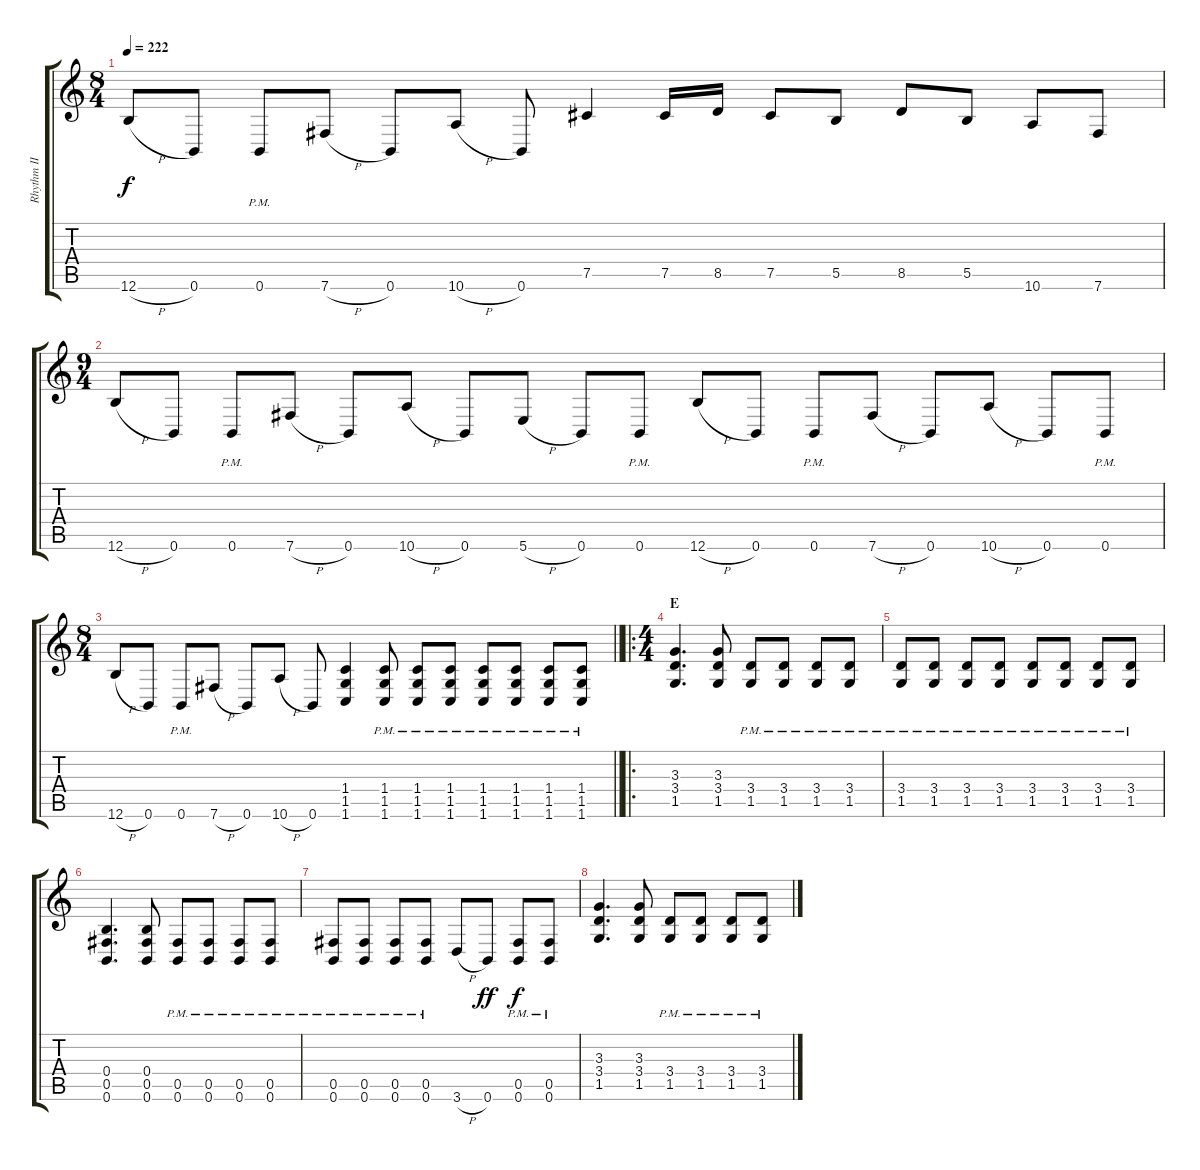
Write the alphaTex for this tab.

\track ("Rhythm II" "Rhythm II") {instrument distortionguitar}
\staff {score tabs}
\tuning (Db4 Ab3 E3 B2 Gb2 B1) {hide}
\ts (8 4)
\tempo 222
\clef g2
\ks c
12.6{h}.8{dy f} 0.6.8 0.6{pm}.8 7.6{h}.8 0.6.8 10.6{h}.8 0.6.8 7.5.4 7.5.16 8.5.16 7.5.8 5.5.8 8.5.8 5.5.8 10.6.8 7.6.8 |
\ts (9 4)
12.6{h}.8 0.6.8 0.6{pm}.8 7.6{h}.8 0.6.8 10.6{h}.8 0.6.8 5.6{h}.8 0.6.8 0.6{pm}.8 12.6{h}.8 0.6.8 0.6{pm}.8 7.6{h}.8 0.6.8 10.6{h}.8 0.6.8 0.6{pm}.8 |
\ts (8 4)
\barLineRight lightlight
12.6{h}.8 0.6.8 0.6{pm}.8 7.6{h}.8 0.6.8 10.6{h}.8 0.6.8 (1.4 1.5 1.6).4 (1.4{pm} 1.5{pm} 1.6{pm}).8 (1.4{pm} 1.5{pm} 1.6{pm}).8 (1.4{pm} 1.5{pm} 1.6{pm}).8 (1.4{pm} 1.5{pm} 1.6{pm}).8 (1.4{pm} 1.5{pm} 1.6{pm}).8 (1.4{pm} 1.5{pm} 1.6{pm}).8 (1.4{pm} 1.5{pm} 1.6{pm}).8 |
\ro
\ts (4 4)
\section ("" "E")
(3.3 3.4 1.5).4{d volume 14} (3.3 3.4 1.5).8 (3.4{pm} 1.5{pm}).8 (3.4{pm} 1.5{pm}).8 (3.4{pm} 1.5{pm}).8 (3.4{pm} 1.5{pm}).8 |
(3.4{pm} 1.5{pm}).8 (3.4{pm} 1.5{pm}).8 (3.4{pm} 1.5{pm}).8 (3.4{pm} 1.5{pm}).8 (3.4{pm} 1.5{pm}).8 (3.4{pm} 1.5{pm}).8 (3.4{pm} 1.5{pm}).8 (3.4{pm} 1.5{pm}).8 |
(0.4 0.5 0.6).4{d} (0.4 0.5 0.6).8 (0.5{pm} 0.6{pm}).8 (0.5{pm} 0.6{pm}).8 (0.5{pm} 0.6{pm}).8 (0.5{pm} 0.6{pm}).8 |
(0.5{pm} 0.6{pm}).8 (0.5{pm} 0.6{pm}).8 (0.5{pm} 0.6{pm}).8 (0.5{pm} 0.6{pm}).8 3.6{h}.8 0.6.8{dy ff} (0.5{pm} 0.6{pm}).8{dy f} (0.5{pm} 0.6{pm}).8 |
(3.3 3.4 1.5).4{d} (3.3 3.4 1.5).8 (3.4{pm} 1.5{pm}).8 (3.4{pm} 1.5{pm}).8 (3.4{pm} 1.5{pm}).8 (3.4{pm} 1.5{pm}).8
